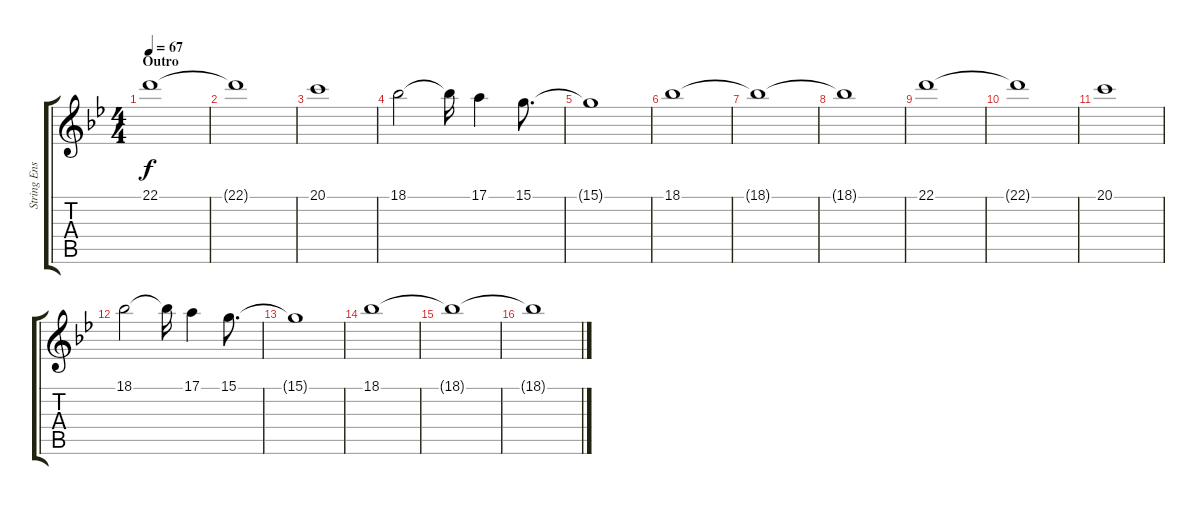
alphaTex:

\track ("String Ensemble 1" "String Ens") {instrument stringensemble1}
\staff {score tabs}
\tuning (E4 B3 G3 D3 A2 D2) {hide}
\ts (4 4)
\section ("" "Outro")
\tempo 67
\clef g2
\ks bb
22.1.1{dy f volume 15} |
22.1{t}.1 |
20.1.1 |
18.1.2 18.1{t}.16 17.1.4 15.1.8{d} |
15.1{t}.1{volume 12} |
18.1.1 |
18.1{t}.1 |
18.1{t}.1 |
22.1.1{volume 15} |
22.1{t}.1 |
20.1.1 |
18.1.2 18.1{t}.16 17.1.4 15.1.8{d} |
15.1{t}.1{volume 12} |
18.1.1 |
18.1{t}.1 |
18.1{t}.1
